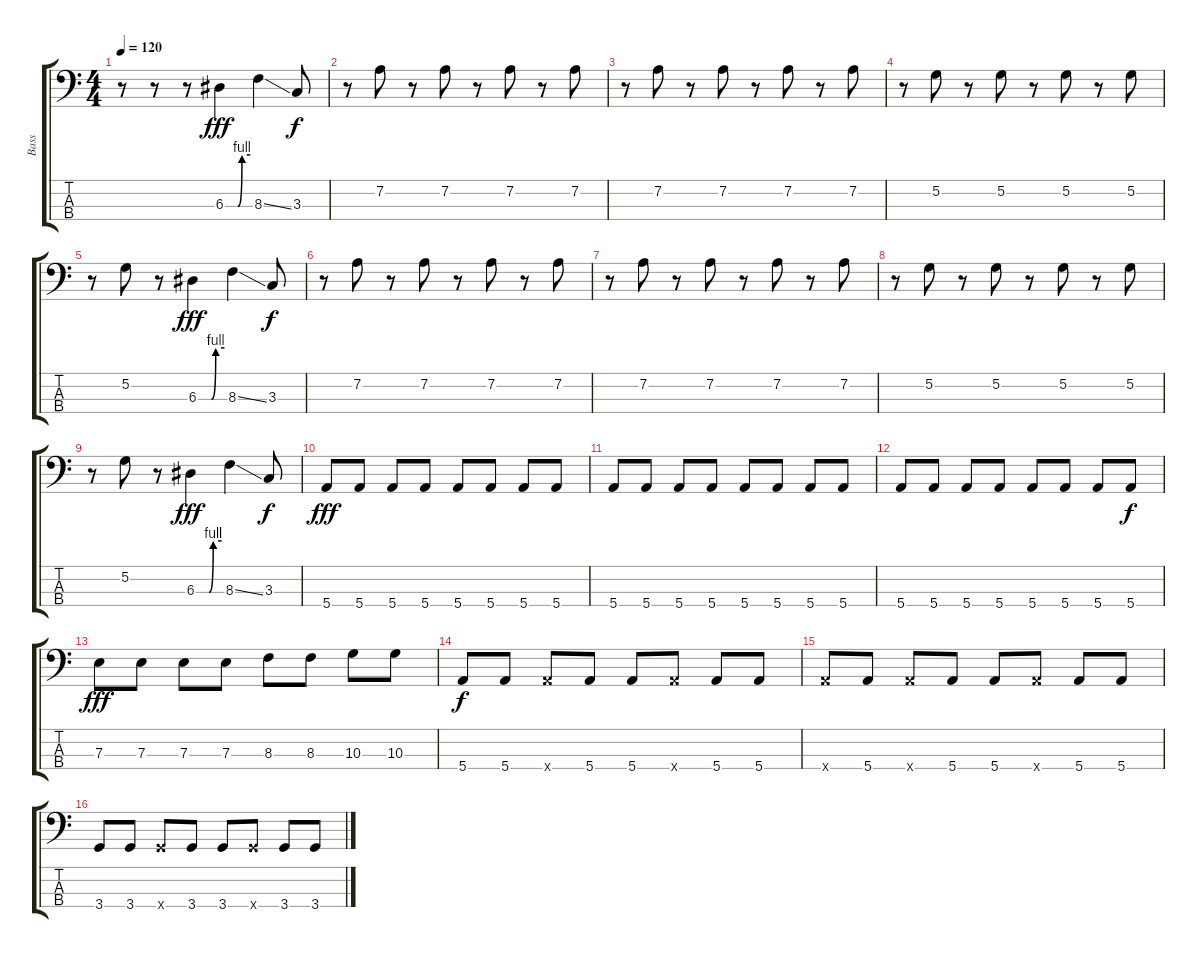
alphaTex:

\track ("Bass" "Bass") {instrument electricbasspick}
\staff {score tabs}
\tuning (G2 D2 A1 E1) {hide}
\ts (4 4)
\tempo 120
\clef f4
\ks c
r.8{dy f} r.8 r.8 6.3{be (custom 0 0 30 0 40 4 60 4)}.4{dy fff} 8.3{ss}.4 3.3.8{dy f} |
r.8 7.2.8 r.8 7.2.8 r.8 7.2.8 r.8 7.2.8 |
r.8 7.2.8 r.8 7.2.8 r.8 7.2.8 r.8 7.2.8 |
r.8 5.2.8 r.8 5.2.8 r.8 5.2.8 r.8 5.2.8 |
r.8 5.2.8 r.8 6.3{be (custom 0 0 30 0 40 4 60 4)}.4{dy fff} 8.3{ss}.4 3.3.8{dy f} |
r.8 7.2.8 r.8 7.2.8 r.8 7.2.8 r.8 7.2.8 |
r.8 7.2.8 r.8 7.2.8 r.8 7.2.8 r.8 7.2.8 |
r.8 5.2.8 r.8 5.2.8 r.8 5.2.8 r.8 5.2.8 |
r.8 5.2.8 r.8 6.3{be (custom 0 0 30 0 40 4 60 4)}.4{dy fff} 8.3{ss}.4 3.3.8{dy f} |
5.4.8{dy fff} 5.4.8 5.4.8 5.4.8 5.4.8 5.4.8 5.4.8 5.4.8 |
5.4.8 5.4.8 5.4.8 5.4.8 5.4.8 5.4.8 5.4.8 5.4.8 |
5.4.8 5.4.8 5.4.8 5.4.8 5.4.8 5.4.8 5.4.8 5.4.8{dy f} |
7.3.8{dy fff} 7.3.8 7.3.8 7.3.8 8.3.8 8.3.8 10.3.8 10.3.8 |
5.4.8{dy f} 5.4.8 5.4{x}.8 5.4.8 5.4.8 5.4{x}.8 5.4.8 5.4.8 |
5.4{x}.8 5.4.8 5.4{x}.8 5.4.8 5.4.8 5.4{x}.8 5.4.8 5.4.8 |
3.4.8 3.4.8 3.4{x}.8 3.4.8 3.4.8 3.4{x}.8 3.4.8 3.4{sl}.8
